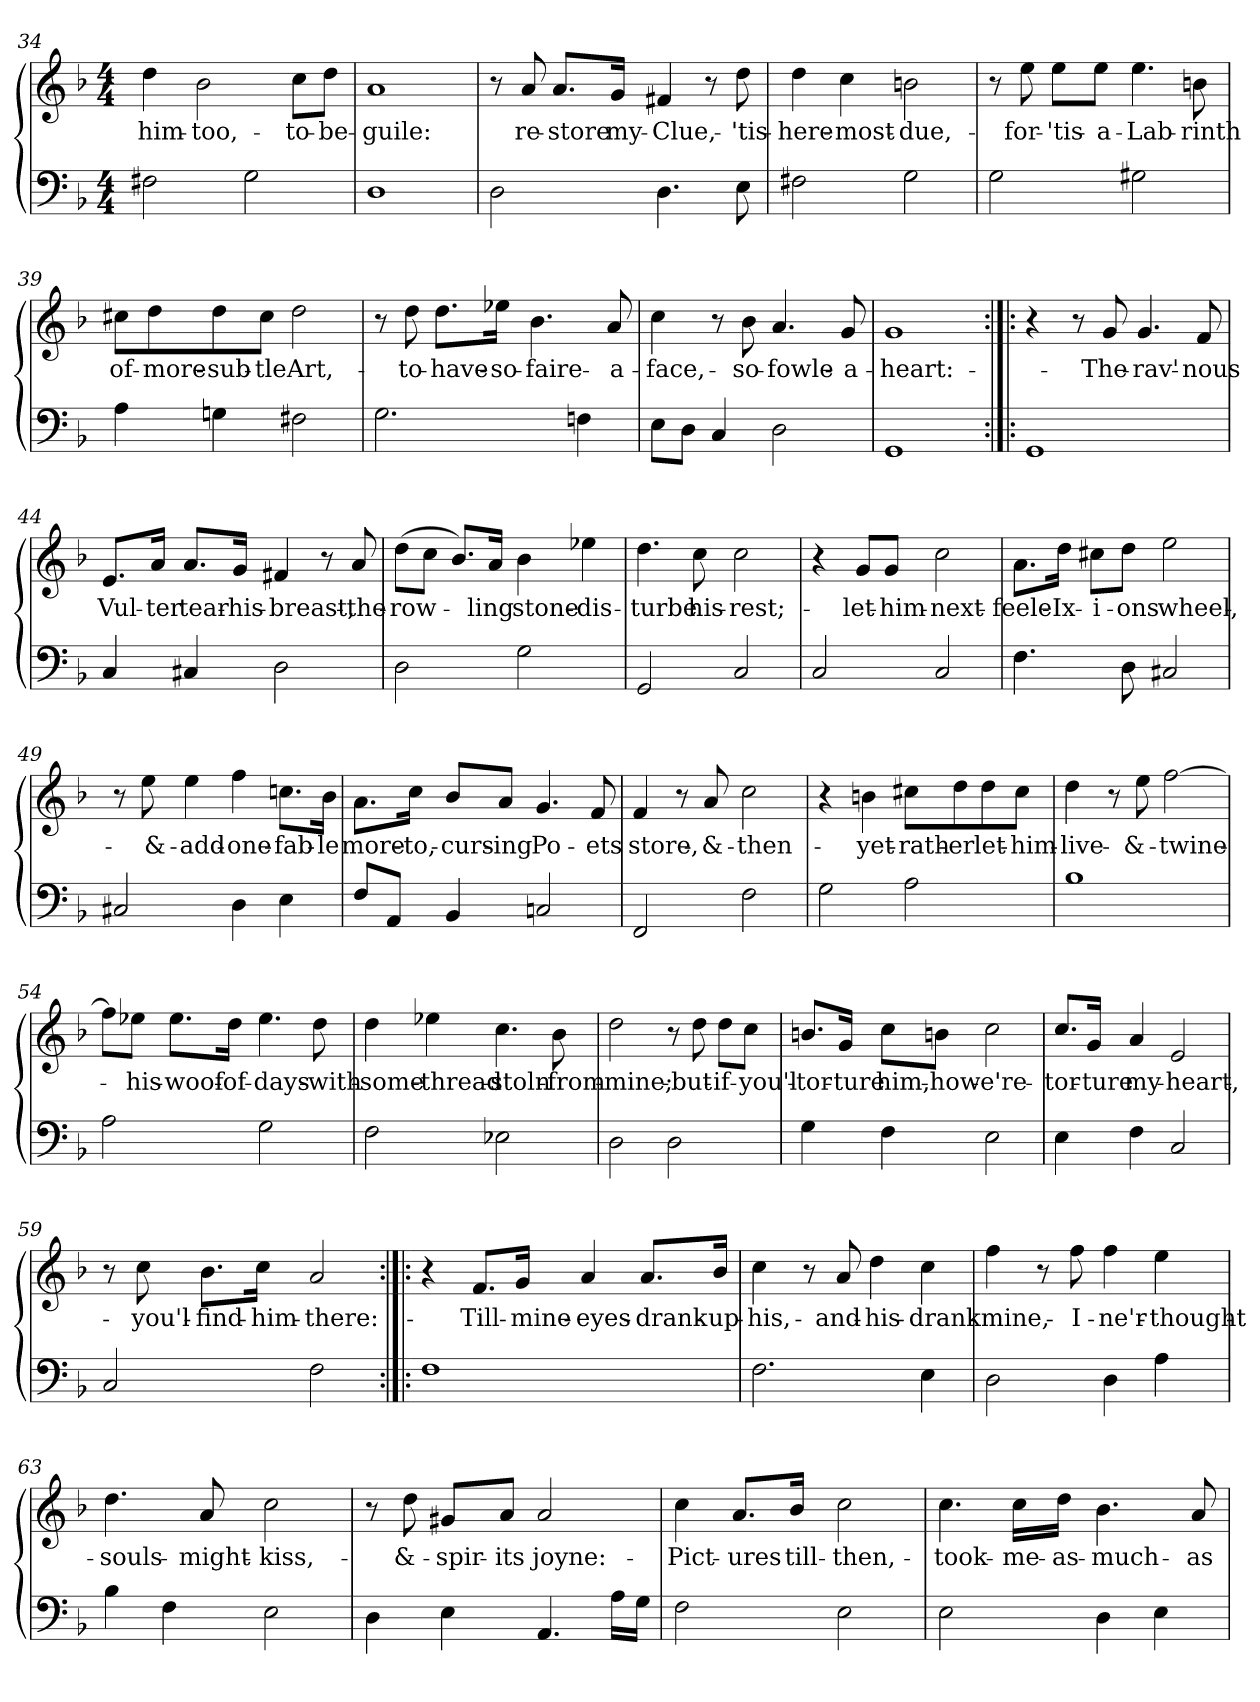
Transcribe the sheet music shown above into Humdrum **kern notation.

**kern	**kern	**text
*part1	*part1	*part1
*staff2	*staff1	*staff1
*clefF4	*clefG2	*
*k[b-]	*k[b-]	*
*d:	*d:	*
*M4/4	*M4/4	*
=34	=34	=34
2F#X\	4dd\	him-
.	2b-\	too,-
2G\	.	.
.	8cc\L	to-
.	8dd\J	be-
=35	=35	=35
1D\	1a/	-guile:
!!LO:LB:g=z
=36	=36	=36
2D\	8r	.
.	8a/	re-
.	8.a/L	-store
.	16g/Jk	my-
4.D\	4f#X/	Clue,-
.	8r	.
8E\	8dd\	'tis-
=37	=37	=37
2F#X\	4dd\	here-
.	4cc\	most-
2G\	2bn\	due,-
=38	=38	=38
2G\	8r	.
.	8ee\	for-
.	8ee\L	'tis-
.	8ee\J	a-
2G#X\	4.ee\	Lab-
.	8bn\	-rinth
=39	=39	=39
4A\	8cc#X\L	of-
.	8dd\	more-
4Gn\	8dd\	sub-
.	8cc#\J	-tle
2F#X\	2dd\	Art,-
!!LO:LB:g=z
=40	=40	=40
2.G\	8r	.
.	8dd\	to-
.	8.dd\L	have-
.	16ee-X\Jk	so-
.	4.b-\	faire-
4Fn\	.	.
.	8a/	a-
=41	=41	=41
8E\L	4cc\	face,-
8D\J	.	.
4C/	8r	.
.	8b-\	so-
2D\	4.a/	fowle-
.	8g/	a-
=42	=42	=42
1GG/	1g/	heart:-
=43:|!|:	=43:|!|:	=43:|!|:
1GG/	4r	.
.	8r	.
.	8g/	The-
.	4.g/	rav'-
.	8f/	-nous
=44	=44	=44
4C/	8.e/L	Vul-
.	16a/Jk	-ter
4C#X/	8.a/L	tear-
.	16g/Jk	his-
2D\	4f#X/	breast,-
.	8r	.
.	8a/	the-
!!LO:LB:g=z
=45	=45	=45
2D\	(8dd\L	row-
.	8cc\J	.
.	8.b-/L)	.
.	16a/Jk	-ling
2G\	4b-\	stone-
.	4ee-X\	dis-
=46	=46	=46
2GG/	4.dd\	-turbe
.	8cc\	his-
2C/	2cc\	rest;-
=47	=47	=47
2C/	4r	.
.	8g/L	let-
.	8g/J	him-
2C/	2cc\	next-
=48	=48	=48
4.F\	8.a\L	feele-
!	!	!LO:LY:i
.	16dd\Jk	Ix-
!	!	!LO:LY:i
.	8cc#X\L	-i-
!	!	!LO:LY:i
8D\	8dd\J	-ons
2C#X/	2ee\	wheel,-
=49	=49	=49
2C#X/	8r	.
.	8ee\	&-
.	4ee\	add-
4D\	4ff\	one-
4E\	8.ccn\L	fab-
.	16b-\Jk	-le
!!LO:LB:g=z
=50	=50	=50
8F/L	8.a\L	more-
8AA/J	.	.
.	16cc\Jk	to,-
4BB-/	8b-/L	curs-
.	8a/J	-ing
2Cn/	4.g/	Po-
.	8f/	-ets
=51	=51	=51
2FF/	4f/	store,-
.	8r	.
.	8a/	&-
2F\	2cc\	then-
=52	=52	=52
2G\	4r	.
.	4bn\	yet-
2A\	8cc#X\L	rath-
.	8dd\	-er
.	8dd\	let-
.	8cc#\J	him-
=53	=53	=53
1B-\	4dd\	live-
.	8r	.
.	8ee\	&-
.	[2ff\	twine-
=54	=54	=54
2A\	8ff\L]	.
.	8ee-X\J	his-
.	8.ee-\L	woof-
.	16dd\Jk	of-
2G\	4.ee-\	days-
.	8dd\	with-
!!LO:PB:g=z
=55	=55	=55
2F\	4dd\	some-
.	4ee-X\	thread-
2E-X\	4.cc\	stoln-
.	8b-\	from-
=56	=56	=56
2D\	2dd\	mine;-
2D\	8r	.
.	8dd\	but-
.	8dd\L	if-
.	8cc\J	you'l-
=57	=57	=57
4G\	8.bn/L	tor-
.	16g/Jk	-ture
4F\	8cc\L	him,-
.	8bn\J	how-
2E\	2cc\	e're-
=58	=58	=58
4E\	8.cc/L	tor-
.	16g/Jk	-ture
4F\	4a/	my-
2C/	2e/	heart,-
!!LO:LB:g=z
=59	=59	=59
2C/	8r	.
.	8cc\	you'l-
.	8.b-\L	find-
.	16cc\Jk	him-
2F\	2a/	there:-
=60:|!|:	=60:|!|:	=60:|!|:
1F\	4r	.
.	8.f/L	Till-
.	16g/Jk	mine-
.	4a/	eyes-
.	8.a/L	drank-
.	16b-/Jk	up-
=61	=61	=61
2.F\	4cc\	his,-
.	8r	.
.	8a/	and-
.	4dd\	his-
4E\	4cc\	drank-
=62	=62	=62
2D\	4ff\	mine,-
.	8r	.
.	8ff\	I-
4D\	4ff\	ne'r-
4A\	4ee\	thought-
!!LO:LB:g=z
=63	=63	=63
4B-\	4.dd\	souls-
4F\	.	.
.	8a/	might-
2E\	2cc\	kiss,-
=64	=64	=64
4D\	8r	.
.	8dd\	&-
4E\	8g#X/L	spir-
.	8a/J	-its
4.AA/	2a/	joyne:-
16A\LL	.	.
16G\JJ	.	.
=65	=65	=65
2F\	4cc\	Pict-
.	8.a/L	-ures
.	16b-/Jk	till-
2E\	2cc\	then,-
=66	=66	=66
2E\	4.cc\	took-
.	16cc\LL	me-
.	16dd\JJ	as-
4D\	4.b-\	much-
4E\	.	.
.	8a/	as-
=	=	=
*-	*-	*-
